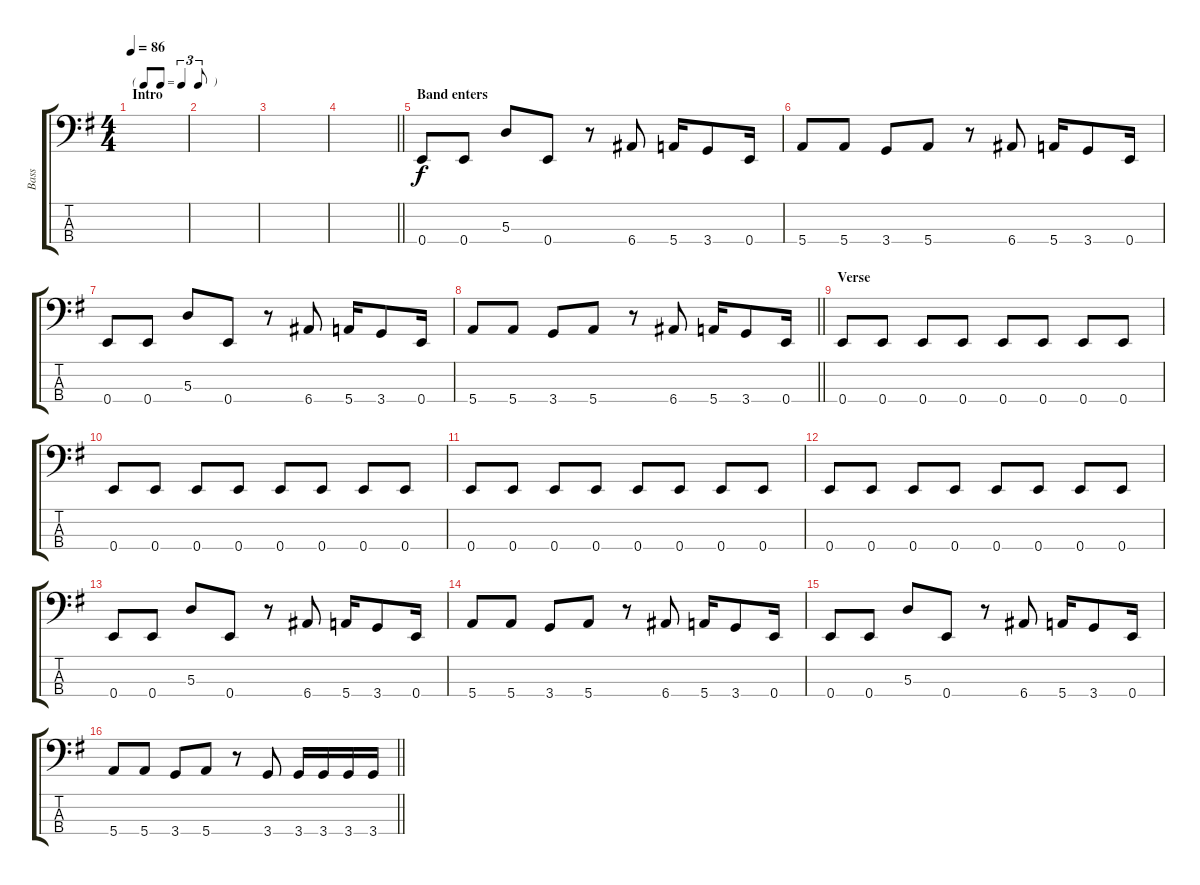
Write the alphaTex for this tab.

\track ("Bass" "Bass") {instrument electricbasspick}
\staff {score tabs}
\tuning (G2 D2 A1 E1) {hide}
\ts (4 4)
\tf triplet8th
\section ("" "Intro")
\tempo 86
\clef f4
\ks g
|
|
|
\barLineRight lightlight
|
\section ("" "Band enters")
0.4.8 0.4.8 5.3.8 0.4.8 r.8 6.4.8 5.4.16 3.4.8 0.4.16 |
5.4.8 5.4.8 3.4.8 5.4.8 r.8 6.4.8 5.4.16 3.4.8 0.4.16 |
0.4.8 0.4.8 5.3.8 0.4.8 r.8 6.4.8 5.4.16 3.4.8 0.4.16 |
\barLineRight lightlight
5.4.8 5.4.8 3.4.8 5.4.8 r.8 6.4.8 5.4.16 3.4.8 0.4.16 |
\section ("" "Verse")
0.4.8 0.4.8 0.4.8 0.4.8 0.4.8 0.4.8 0.4.8 0.4.8 |
0.4.8 0.4.8 0.4.8 0.4.8 0.4.8 0.4.8 0.4.8 0.4.8 |
0.4.8 0.4.8 0.4.8 0.4.8 0.4.8 0.4.8 0.4.8 0.4.8 |
0.4.8 0.4.8 0.4.8 0.4.8 0.4.8 0.4.8 0.4.8 0.4.8 |
0.4.8 0.4.8 5.3.8 0.4.8 r.8 6.4.8 5.4.16 3.4.8 0.4.16 |
5.4.8 5.4.8 3.4.8 5.4.8 r.8 6.4.8 5.4.16 3.4.8 0.4.16 |
0.4.8 0.4.8 5.3.8 0.4.8 r.8 6.4.8 5.4.16 3.4.8 0.4.16 |
\barLineRight lightlight
5.4.8 5.4.8 3.4.8 5.4.8 r.8 3.4.8 3.4.16 3.4.16 3.4.16 3.4.16
